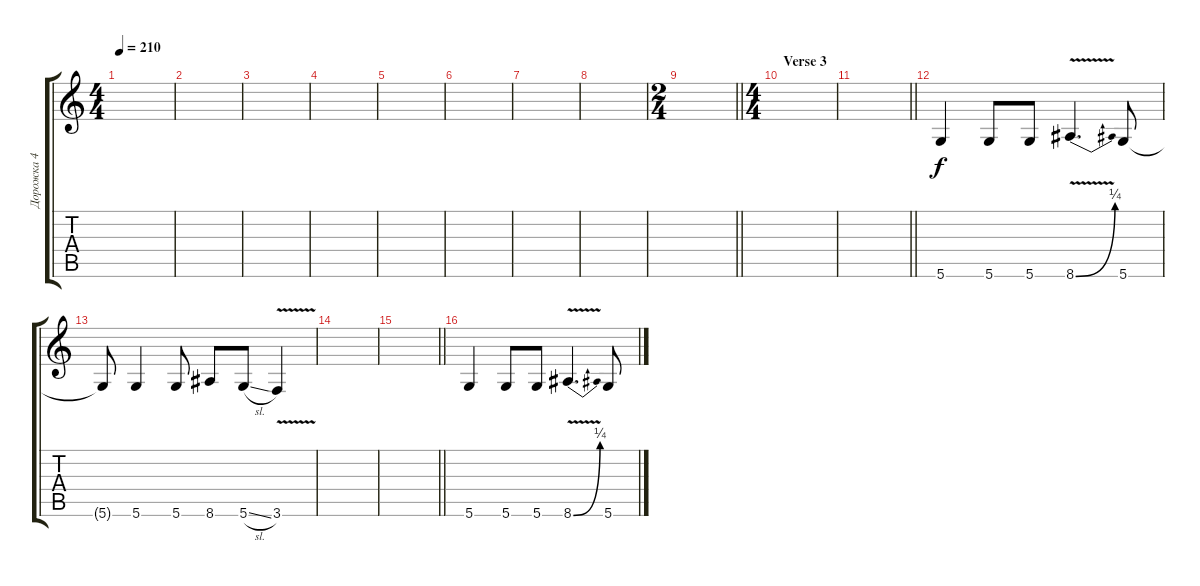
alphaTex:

\track ("Дорожка 4" "Дорожка 4") {instrument overdrivenguitar}
\staff {score tabs}
\tuning (E4 B3 G3 D3 A2 D2) {hide}
\ts (4 4)
\tempo 210
\clef g2
\ks c
|
|
|
|
|
|
|
|
\ts (2 4)
\barLineRight lightlight
|
\ts (4 4)
\section ("" "Verse 3")
|
\barLineRight lightlight
|
5.6.4 5.6.8 5.6.8 8.6{be (bend 0 0 60 1) v}.4{d} 5.6.8 |
5.6{t}.8 5.6.4 5.6.8 8.6.8 5.6{sl}.8 3.6{v}.4 |
|
\barLineRight lightlight
|
5.6.4 5.6.8 5.6.8 8.6{be (bend 0 0 60 1) v}.4{d} 5.6.8
